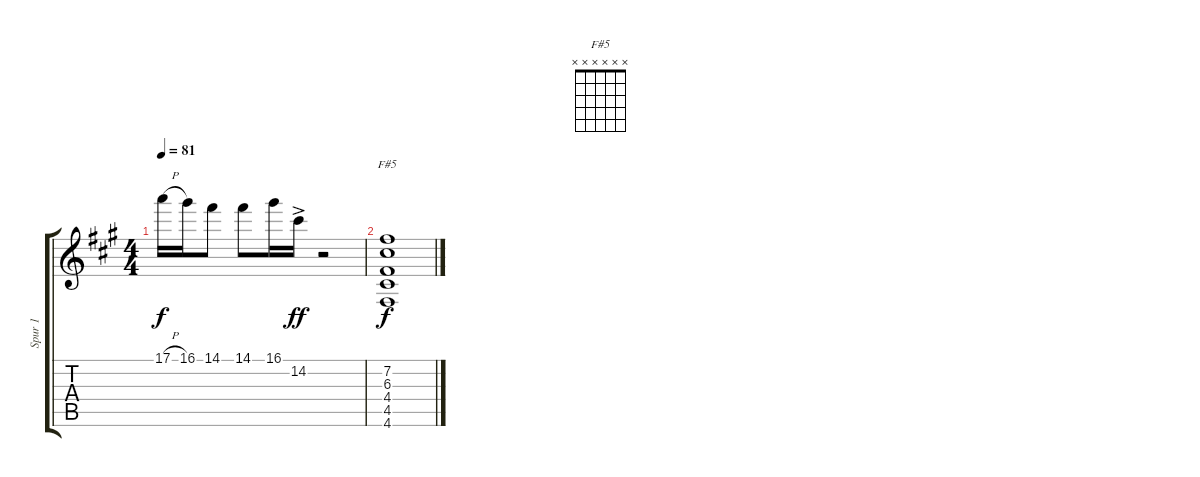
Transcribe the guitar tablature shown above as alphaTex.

\track ("Spur 1" "Spur 1") {instrument acousticguitarsteel}
\staff {score tabs}
\tuning (E4 B3 G3 D3 A2 D2) {hide}
\chord ("F#5" x x x x x x)
\ts (4 4)
\tempo 81
\clef g2
\ks a
17.1{h}.16{dy f} 16.1.16 14.1.8 14.1.8 16.1.16 14.2{ac}.16{dy ff} r.2 |
(7.2 6.3 4.4 4.5 4.6).1{ch "F#5" dy f}
